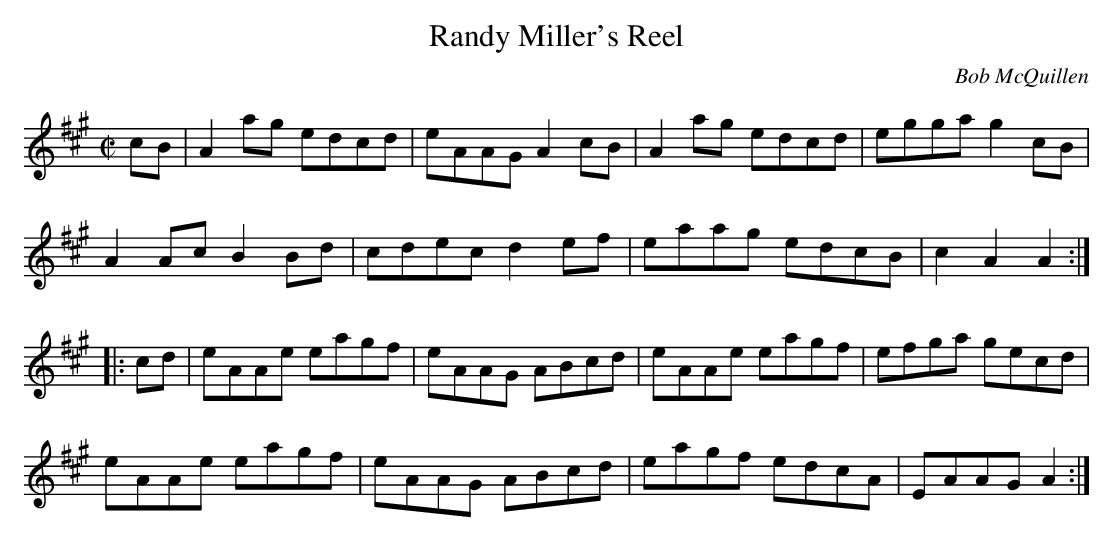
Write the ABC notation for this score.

X:1
U: ~ = !turn!
T:Randy Miller's Reel
C:Bob McQuillen
L:1/8
M:C|
K:A
cB | A2 ag edcd | eAAG A2 cB | A2 ag edcd | egga g2 cB |
A2 Ac B2 Bd | cdec d2 ef | eaag edcB | c2 A2 A2 ::
cd | eAAe eagf | eAAG ABcd | eAAe eagf | efga gecd |
eAAe eagf | eAAG ABcd | eagf edcA | EAAG A2 :|]
